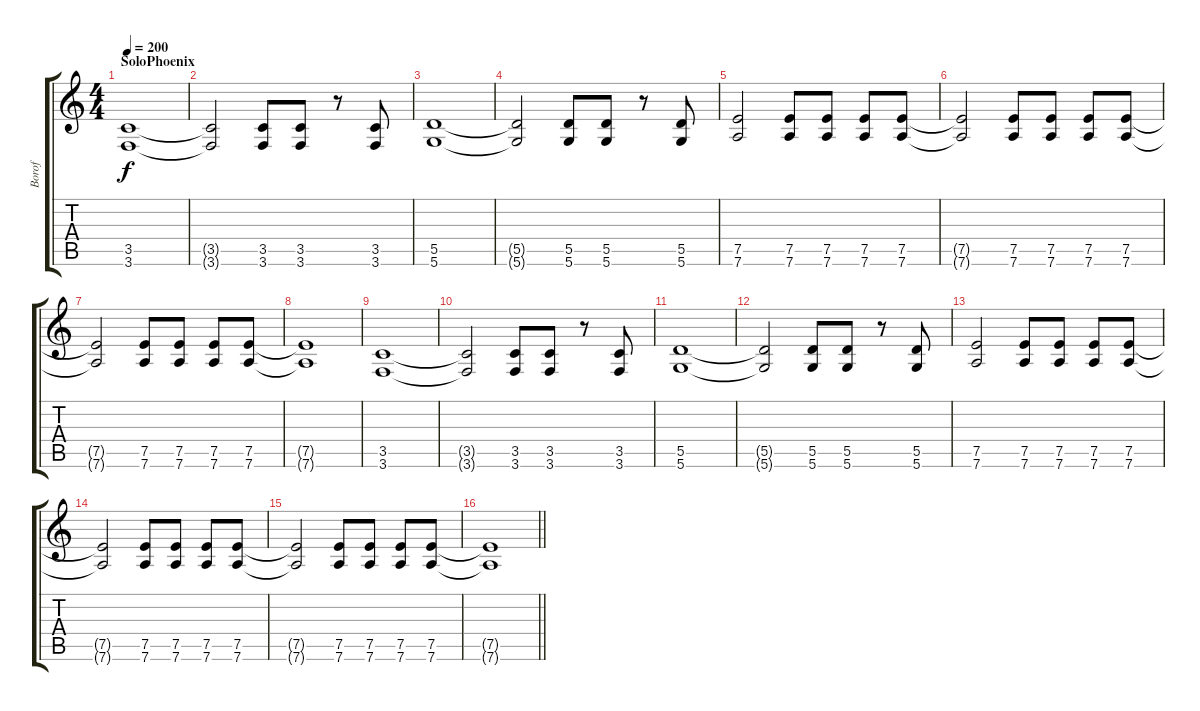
\track ("Borof" "Borof") {instrument distortionguitar}
\staff {score tabs}
\tuning (E4 B3 G3 D3 A2 D2) {hide}
\ts (4 4)
\section ("" "SoloPhoenix")
\tempo 200
\clef g2
\ks c
(3.5 3.6).1{dy f instrument distortionguitar} |
(3.5{t} 3.6{t}).2 (3.5 3.6).8 (3.5 3.6).8 r.8 (3.5 3.6).8 |
(5.5 5.6).1 |
(5.5{t} 5.6{t}).2 (5.5 5.6).8 (5.5 5.6).8 r.8 (5.5 5.6).8 |
(7.5 7.6).2 (7.5 7.6).8 (7.5 7.6).8 (7.5 7.6).8 (7.5 7.6).8 |
(7.5{t} 7.6{t}).2 (7.5 7.6).8 (7.5 7.6).8 (7.5 7.6).8 (7.5 7.6).8 |
(7.5{t} 7.6{t}).2 (7.5 7.6).8 (7.5 7.6).8 (7.5 7.6).8 (7.5 7.6).8 |
(7.5{t} 7.6{t}).1 |
(3.5 3.6).1 |
(3.5{t} 3.6{t}).2 (3.5 3.6).8 (3.5 3.6).8 r.8 (3.5 3.6).8 |
(5.5 5.6).1 |
(5.5{t} 5.6{t}).2 (5.5 5.6).8 (5.5 5.6).8 r.8 (5.5 5.6).8 |
(7.5 7.6).2 (7.5 7.6).8 (7.5 7.6).8 (7.5 7.6).8 (7.5 7.6).8 |
(7.5{t} 7.6{t}).2 (7.5 7.6).8 (7.5 7.6).8 (7.5 7.6).8 (7.5 7.6).8 |
(7.5{t} 7.6{t}).2 (7.5 7.6).8 (7.5 7.6).8 (7.5 7.6).8 (7.5 7.6).8 |
\barLineRight lightlight
(7.5{t} 7.6{t}).1
